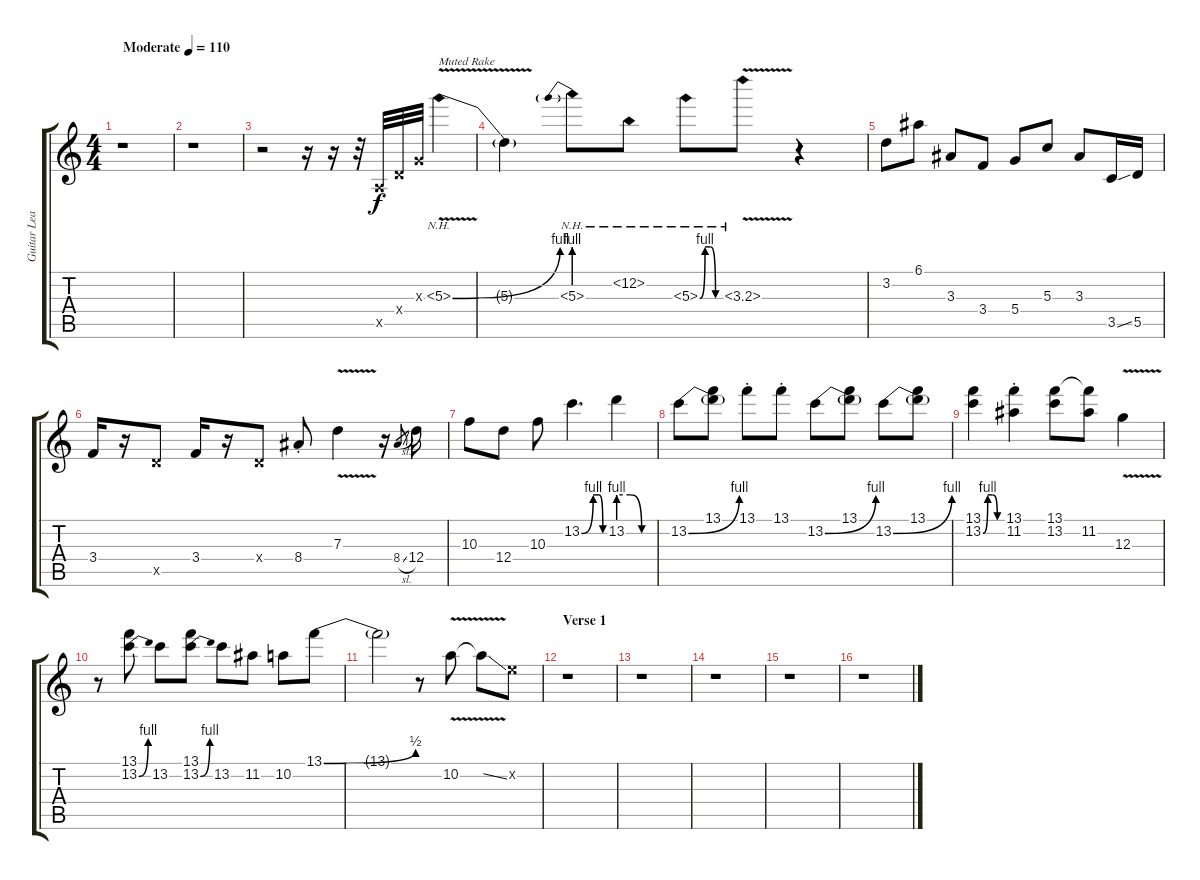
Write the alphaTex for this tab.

\track ("Guitar Leads/Solos" "Guitar Lea") {instrument overdrivenguitar}
\staff {score tabs}
\tuning (E4 B3 G3 D3 A2 E2) {hide}
\ts (4 4)
\tempo (110 "Moderate")
\clef g2
\ks c
r.1{dy f instrument overdrivenguitar} |
r.1 |
r.2 r.16 r.16 r.32 0.5{x}.32 0.4{x}.32 0.3{x}.32 5.3{be (bend 0 0 60 4) nh v}.4{txt "Muted Rake"} |
5.3{t}.4 5.3{be (prebend 0 4 60 4) nh}.8 6.2{nh}.8 5.3{be (custom 0 0 15 4 30 4 45 0 60 0) nh}.8 3.3{nh v}.8 r.4 |
3.2.8 6.1.8 3.3.8 3.4.8 5.4.8 5.3.8 3.3.8 3.5{ss}.16 5.5.16 |
3.4.16 r.16 5.5{x}.8 3.4.16 r.16 0.4{x}.8 8.4{st}.8 7.3{v}.4 r.16 8.4{sl}.8{gr} 12.4.16 |
10.3.8 12.4.8 10.3.8 13.2{be (custom 0 0 30 4 45 4 55 0 60 0)}.4{d} 13.2{be (custom 0 4 20 4 40 0 60 0)}.4 |
13.2{be (bend 0 0 60 4)}.8 (13.1 13.2{t}).8 13.1{st}.8 13.1{st}.8 13.2{be (bend 0 0 60 4)}.8 (13.1 13.2{t}).8 13.2{be (bend 0 0 60 4)}.8 (13.1 13.2{t}).8 |
(13.1 13.2{be (custom 0 0 15 4 30 4 45 0 60 0)}).4 (13.1{st} 11.2).4 (13.1 13.2).8 (13.1{t} 11.2).8 12.3{v}.4 |
r.8 (13.1 13.2{be (bend 0 0 60 4)}).8 13.2.8 (13.1 13.2{be (bend 0 0 60 4)}).8 13.2.8 11.2.8 10.2.8 13.1{be (bend 0 0 60 2)}.8 |
13.1{t}.2 r.8 10.2{v}.8 10.2{ss t}.8 5.2{x}.8 |
\section ("" "Verse 1")
r.1 |
r.1 |
r.1 |
r.1 |
r.1
